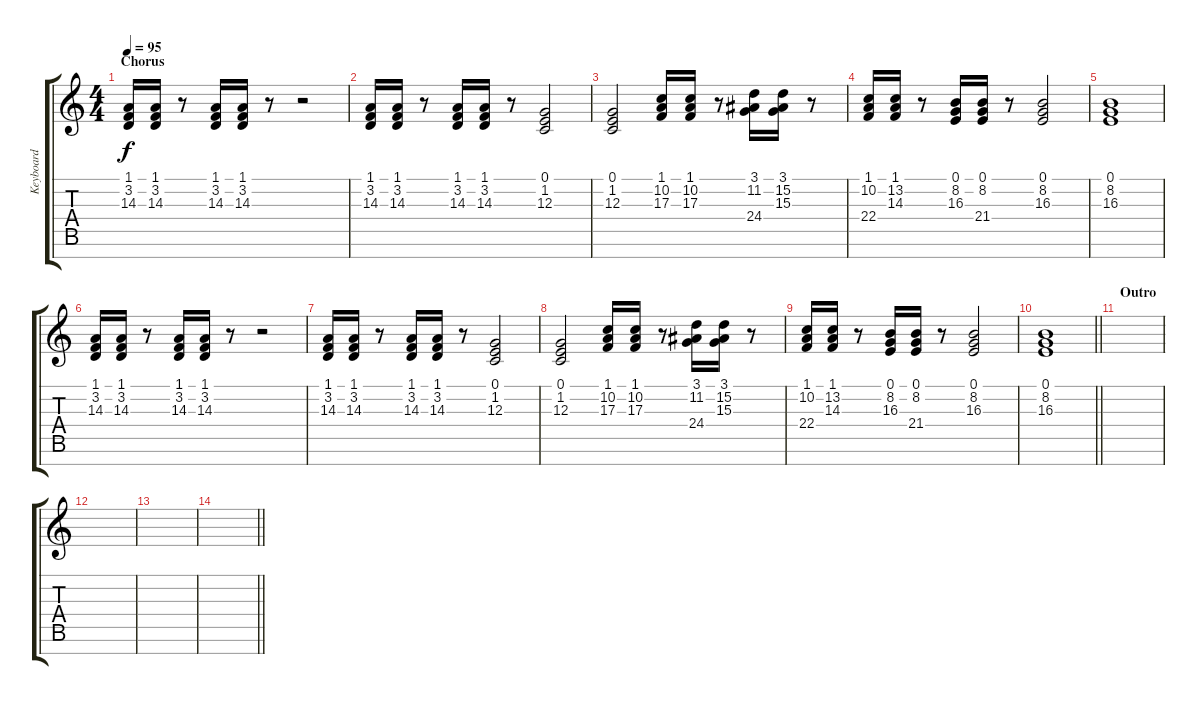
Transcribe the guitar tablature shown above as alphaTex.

\track ("Keyboard" "Keyboard") {instrument acousticgrandpiano}
\staff {score tabs}
\tuning (E4 B3 G3 D3 A2 E2 B1) {hide}
\ts (4 4)
\section ("" "Chorus")
\tempo 95
\clef g2
\ks c
(1.1 3.2 14.3).16{dy f} (1.1 3.2 14.3).16 r.8 (1.1 3.2 14.3).16 (1.1 3.2 14.3).16 r.8 r.2 |
(1.1 3.2 14.3).16 (1.1 3.2 14.3).16 r.8 (1.1 3.2 14.3).16 (1.1 3.2 14.3).16 r.8 (0.1 1.2 12.3).2 |
(0.1 1.2 12.3).2 (1.1 10.2 17.3).16 (1.1 10.2 17.3).16 r.8 (3.1 11.2 24.4).16 (3.1 15.2 15.3).16 r.8 |
(1.1 10.2 22.4).16 (1.1 13.2 14.3).16 r.8 (0.1 8.2 16.3).16 (0.1 8.2 21.4).16 r.8 (0.1 8.2 16.3).2 |
(0.1 8.2 16.3).1 |
(1.1 3.2 14.3).16 (1.1 3.2 14.3).16 r.8 (1.1 3.2 14.3).16 (1.1 3.2 14.3).16 r.8 r.2 |
(1.1 3.2 14.3).16 (1.1 3.2 14.3).16 r.8 (1.1 3.2 14.3).16 (1.1 3.2 14.3).16 r.8 (0.1 1.2 12.3).2 |
(0.1 1.2 12.3).2 (1.1 10.2 17.3).16 (1.1 10.2 17.3).16 r.8 (3.1 11.2 24.4).16 (3.1 15.2 15.3).16 r.8 |
(1.1 10.2 22.4).16 (1.1 13.2 14.3).16 r.8 (0.1 8.2 16.3).16 (0.1 8.2 21.4).16 r.8 (0.1 8.2 16.3).2 |
\barLineRight lightlight
(0.1 8.2 16.3).1 |
\section ("" "Outro")
|
|
|
\barLineRight lightlight
